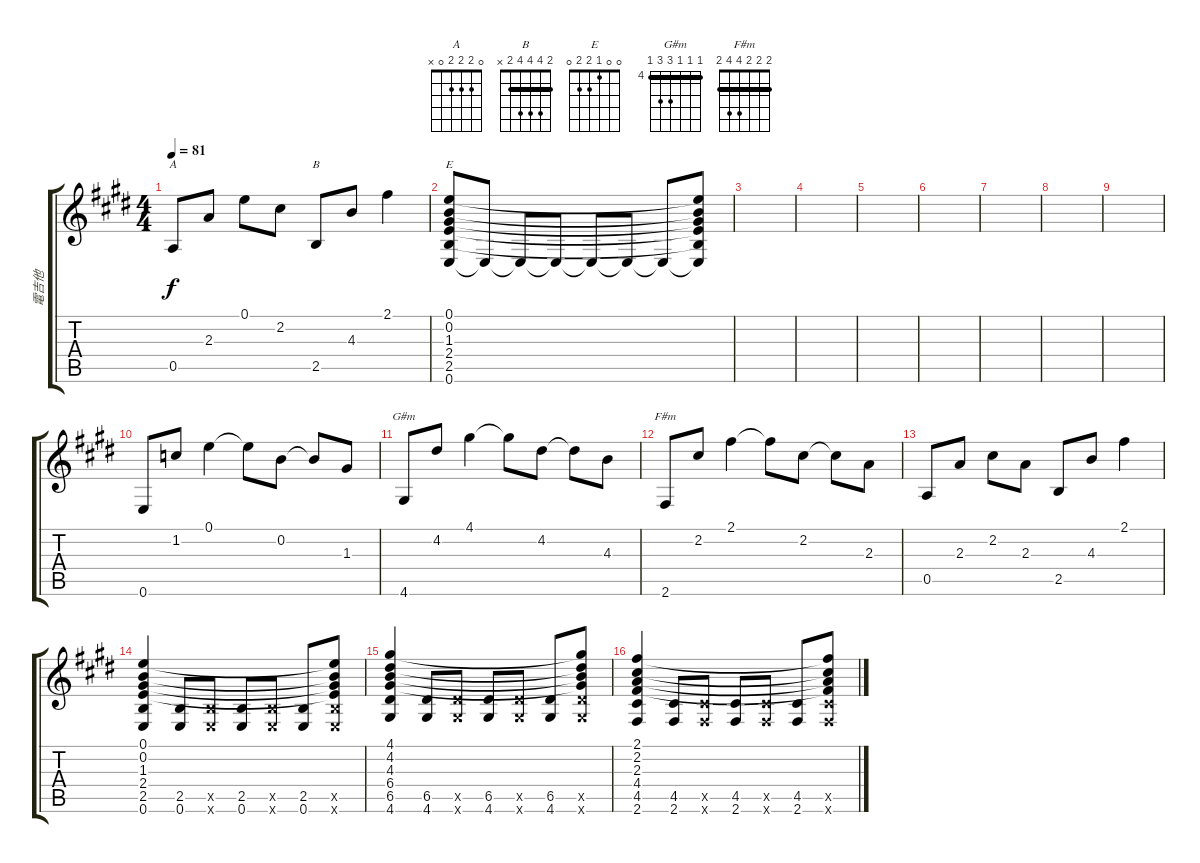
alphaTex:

\track ("電吉他" "電吉他") {instrument overdrivenguitar}
\staff {score tabs}
\tuning (E4 B3 G3 D3 A2 E2) {hide}
\chord ("A" 0 2 2 2 0 x)
\chord ("B" 2 4 4 4 2 x) {barre 2}
\chord ("E" 0 0 1 2 2 0)
\chord ("G#m" 4 4 4 6 6 4) {firstfret 4 barre 4}
\chord ("F#m" 2 2 2 4 4 2) {barre 2}
\ts (4 4)
\tempo 81
\clef g2
\ks e
0.5.8{ch "A" dy f} 2.3.8 0.1.8 2.2.8 2.5.8{ch "B"} 4.3.8 2.1.4 |
(0.1 0.2 1.3 2.4 2.5 0.6).8{ch "E" volume 8} 0.6{t}.8{volume 7} 0.6{t}.8{volume 6} 0.6{t}.8{volume 5} 0.6{t}.8{volume 4} 0.6{t}.8{volume 3} 0.6{t}.8{volume 2} (0.1{t} 0.2{t} 1.3{t} 2.4{t} 2.5{t} 0.6{t}).8{volume 1} |
|
|
|
|
|
|
|
0.6.8{volume 11} 1.2.8 0.1.4 0.1{t}.8 0.2.8 0.2{t}.8 1.3.8 |
4.6.8{ch "G#m"} 4.2.8 4.1.4 4.1{t}.8 4.2.8 4.2{t}.8 4.3.8 |
2.6.8{ch "F#m"} 2.2.8 2.1.4 2.1{t}.8 2.2.8 2.2{t}.8 2.3.8 |
0.5.8 2.3.8 2.2.8 2.3.8 2.5.8 4.3.8 2.1.4 |
(0.1 0.2 1.3 2.4 2.5 0.6).4 (2.5 0.6).8 (2.5{x} 0.6{x}).8 (2.5 0.6).8 (2.5{x} 0.6{x}).8 (2.5 0.6).8 (0.1{t} 0.2{t} 1.3{t} 2.4{t} 2.5{x} 0.6{x}).8 |
(4.1 4.2 4.3 6.4 6.5 4.6).4 (6.5 4.6).8 (6.5{x} 4.6{x}).8 (6.5 4.6).8 (6.5{x} 4.6{x}).8 (6.5 4.6).8 (4.1{t} 4.2{t} 4.3{t} 6.4{t} 6.5{x} 4.6{x}).8 |
(2.1 2.2 2.3 4.4 4.5 2.6).4 (4.5 2.6).8 (4.5{x} 2.6{x}).8 (4.5 2.6).8 (4.5{x} 2.6{x}).8 (4.5 2.6).8 (2.1{t} 2.2{t} 2.3{t} 4.4{t} 4.5{x} 2.6{x}).8
